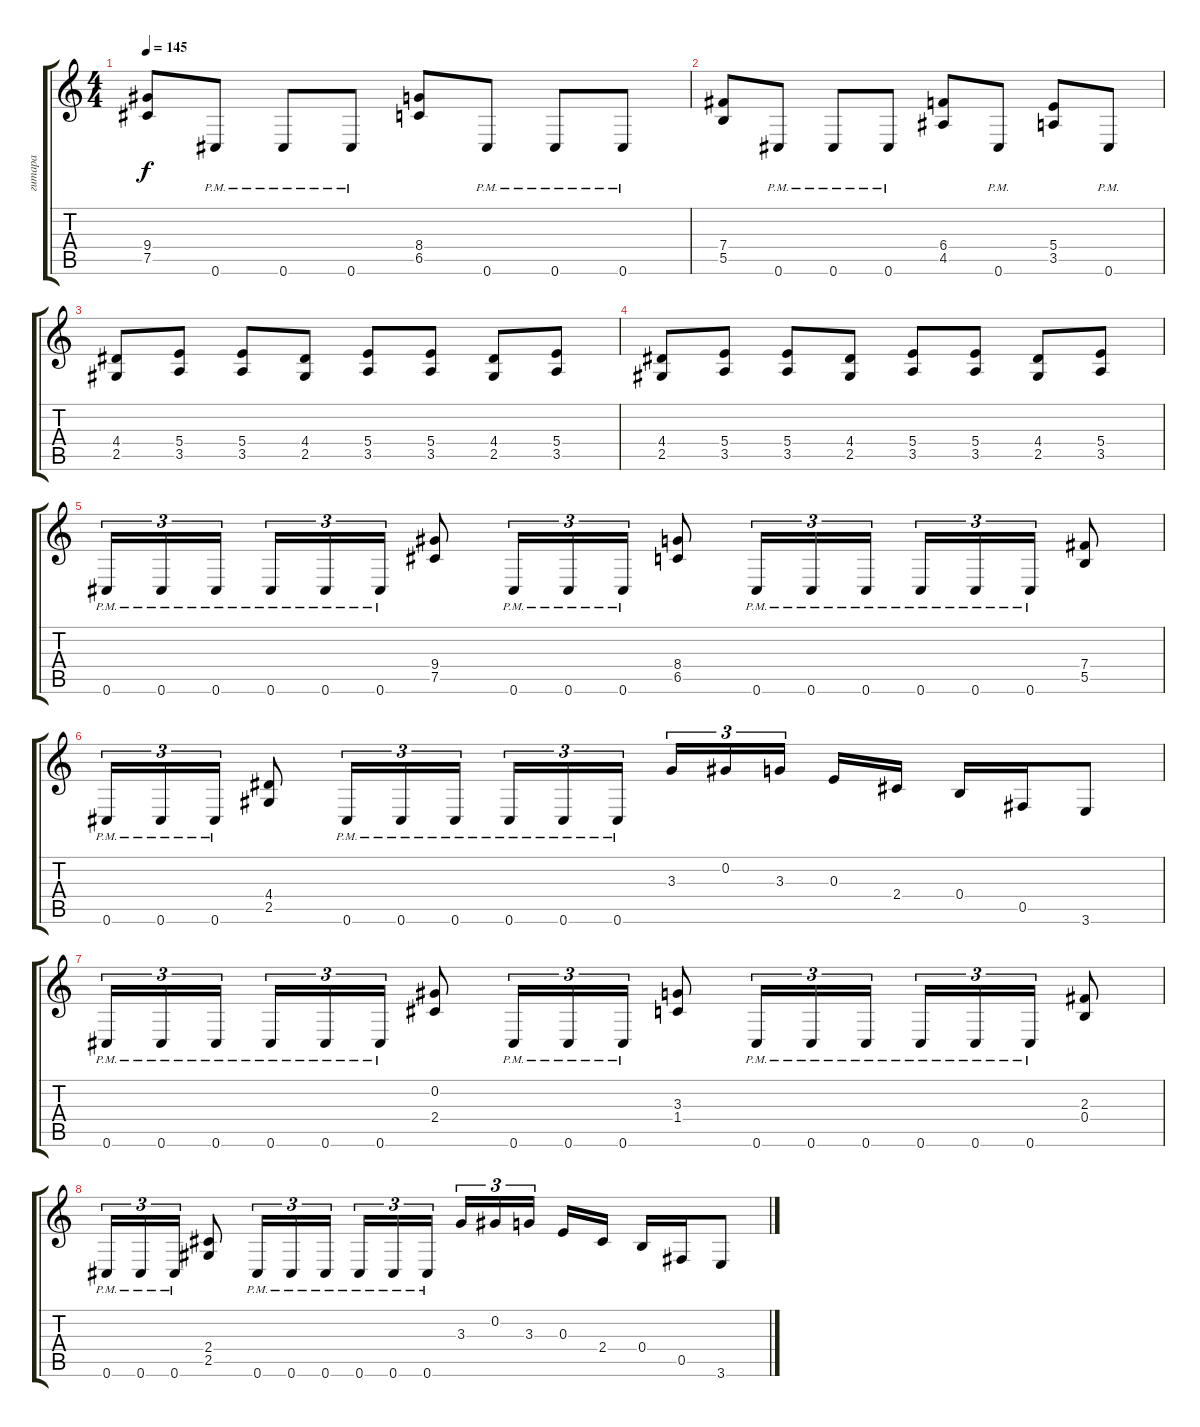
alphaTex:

\track ("гитара" "гитара") {instrument overdrivenguitar}
\staff {score tabs}
\tuning (Db4 Ab3 E3 B2 Gb2 Db2) {hide}
\ts (4 4)
\tempo 145
\clef g2
\ks c
(9.4 7.5).8{dy f} 0.6{pm}.8 0.6{pm}.8 0.6{pm}.8 (8.4 6.5).8 0.6{pm}.8 0.6{pm}.8 0.6{pm}.8 |
(7.4 5.5).8 0.6{pm}.8 0.6{pm}.8 0.6{pm}.8 (6.4 4.5).8 0.6{pm}.8 (5.4 3.5).8 0.6{pm}.8 |
(4.4 2.5).8 (5.4 3.5).8 (5.4 3.5).8 (4.4 2.5).8 (5.4 3.5).8 (5.4 3.5).8 (4.4 2.5).8 (5.4 3.5).8 |
(4.4 2.5).8 (5.4 3.5).8 (5.4 3.5).8 (4.4 2.5).8 (5.4 3.5).8 (5.4 3.5).8 (4.4 2.5).8 (5.4 3.5).8 |
0.6{pm}.16{tu (3 2)} 0.6{pm}.16{tu (3 2)} 0.6{pm}.16{tu (3 2) beam splitsecondary} 0.6{pm}.16{tu (3 2)} 0.6{pm}.16{tu (3 2)} 0.6{pm}.16{tu (3 2)} (9.4 7.5).8 0.6{pm}.16{tu (3 2)} 0.6{pm}.16{tu (3 2)} 0.6{pm}.16{tu (3 2)} (8.4 6.5).8 0.6{pm}.16{tu (3 2)} 0.6{pm}.16{tu (3 2)} 0.6{pm}.16{tu (3 2)} 0.6{pm}.16{tu (3 2)} 0.6{pm}.16{tu (3 2)} 0.6{pm}.16{tu (3 2)} (7.4 5.5).8 |
0.6{pm}.16{tu (3 2)} 0.6{pm}.16{tu (3 2)} 0.6{pm}.16{tu (3 2)} (4.4 2.5).8 0.6{pm}.16{tu (3 2)} 0.6{pm}.16{tu (3 2)} 0.6{pm}.16{tu (3 2) beam splitsecondary} 0.6{pm}.16{tu (3 2)} 0.6{pm}.16{tu (3 2)} 0.6{pm}.16{tu (3 2)} 3.3.16{tu (3 2)} 0.2.16{tu (3 2)} 3.3.16{tu (3 2) beam splitsecondary} 0.3.16 2.4.16 0.4.16 0.5.16 3.6.8 |
0.6{pm}.16{tu (3 2)} 0.6{pm}.16{tu (3 2)} 0.6{pm}.16{tu (3 2) beam splitsecondary} 0.6{pm}.16{tu (3 2)} 0.6{pm}.16{tu (3 2)} 0.6{pm}.16{tu (3 2)} (0.2 2.4).8 0.6{pm}.16{tu (3 2)} 0.6{pm}.16{tu (3 2)} 0.6{pm}.16{tu (3 2)} (3.3 1.4).8 0.6{pm}.16{tu (3 2)} 0.6{pm}.16{tu (3 2)} 0.6{pm}.16{tu (3 2)} 0.6{pm}.16{tu (3 2)} 0.6{pm}.16{tu (3 2)} 0.6{pm}.16{tu (3 2)} (2.3 0.4).8 |
0.6{pm}.16{tu (3 2)} 0.6{pm}.16{tu (3 2)} 0.6{pm}.16{tu (3 2)} (2.4 2.5).8 0.6{pm}.16{tu (3 2)} 0.6{pm}.16{tu (3 2)} 0.6{pm}.16{tu (3 2) beam splitsecondary} 0.6{pm}.16{tu (3 2)} 0.6{pm}.16{tu (3 2)} 0.6{pm}.16{tu (3 2)} 3.3.16{tu (3 2)} 0.2.16{tu (3 2)} 3.3.16{tu (3 2) beam splitsecondary} 0.3.16 2.4.16 0.4.16 0.5.16 3.6.8
